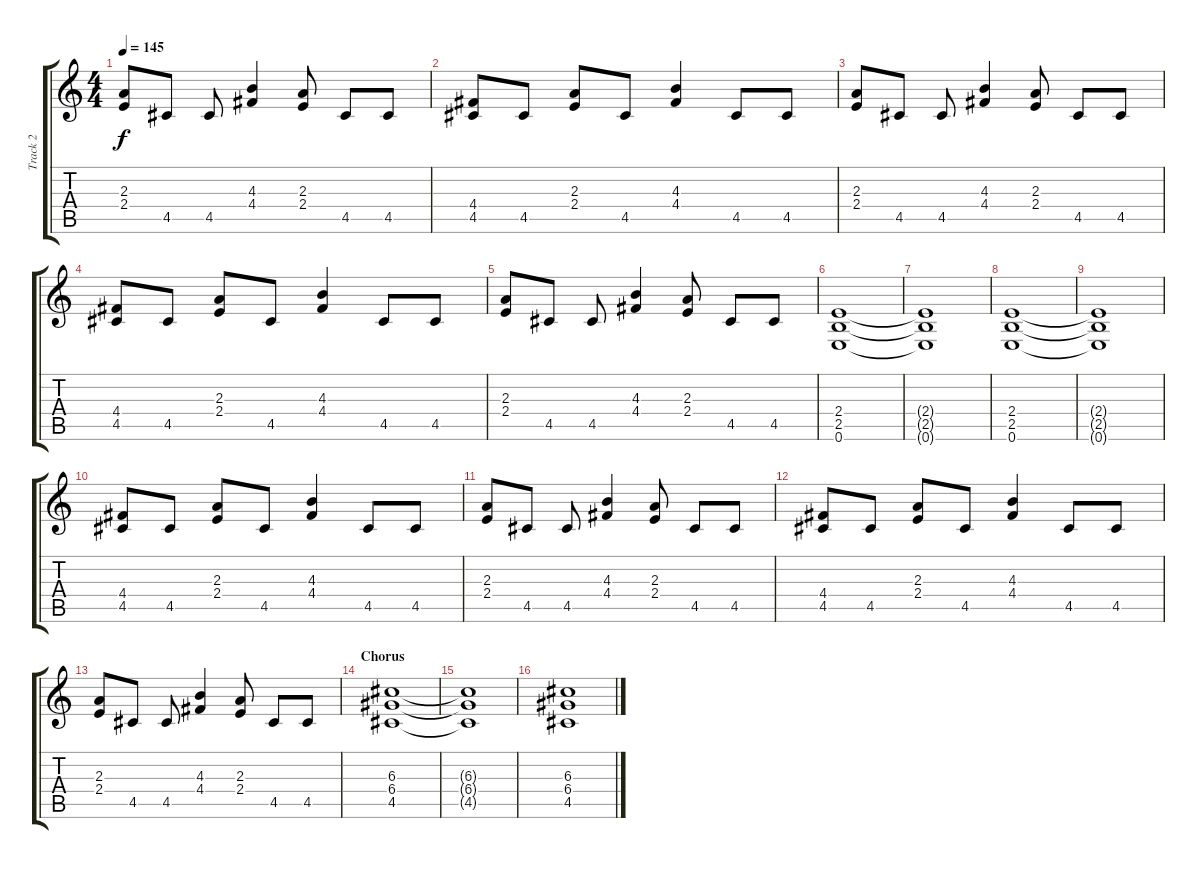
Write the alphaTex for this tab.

\track ("Track 2" "Track 2") {instrument distortionguitar}
\staff {score tabs}
\tuning (E4 B3 G3 D3 A2 E2) {hide}
\ts (4 4)
\tempo 145
\clef g2
\ks c
(2.3 2.4).8{dy f} 4.5.8 4.5.8 (4.3 4.4).4 (2.3 2.4).8 4.5.8 4.5.8 |
(4.4 4.5).8 4.5.8 (2.3 2.4).8 4.5.8 (4.3 4.4).4 4.5.8 4.5.8 |
(2.3 2.4).8 4.5.8 4.5.8 (4.3 4.4).4 (2.3 2.4).8 4.5.8 4.5.8 |
(4.4 4.5).8 4.5.8 (2.3 2.4).8 4.5.8 (4.3 4.4).4 4.5.8 4.5.8 |
(2.3 2.4).8 4.5.8 4.5.8 (4.3 4.4).4 (2.3 2.4).8 4.5.8 4.5.8 |
(2.4 2.5 0.6).1 |
(2.4{t} 2.5{t} 0.6{t}).1 |
(2.4 2.5 0.6).1 |
(2.4{t} 2.5{t} 0.6{t}).1 |
(4.4 4.5).8 4.5.8 (2.3 2.4).8 4.5.8 (4.3 4.4).4 4.5.8 4.5.8 |
(2.3 2.4).8 4.5.8 4.5.8 (4.3 4.4).4 (2.3 2.4).8 4.5.8 4.5.8 |
(4.4 4.5).8 4.5.8 (2.3 2.4).8 4.5.8 (4.3 4.4).4 4.5.8 4.5.8 |
(2.3 2.4).8 4.5.8 4.5.8 (4.3 4.4).4 (2.3 2.4).8 4.5.8 4.5.8 |
\section ("" "Chorus")
(6.3 6.4 4.5).1 |
(6.3{t} 6.4{t} 4.5{t}).1 |
(6.3 6.4 4.5).1
